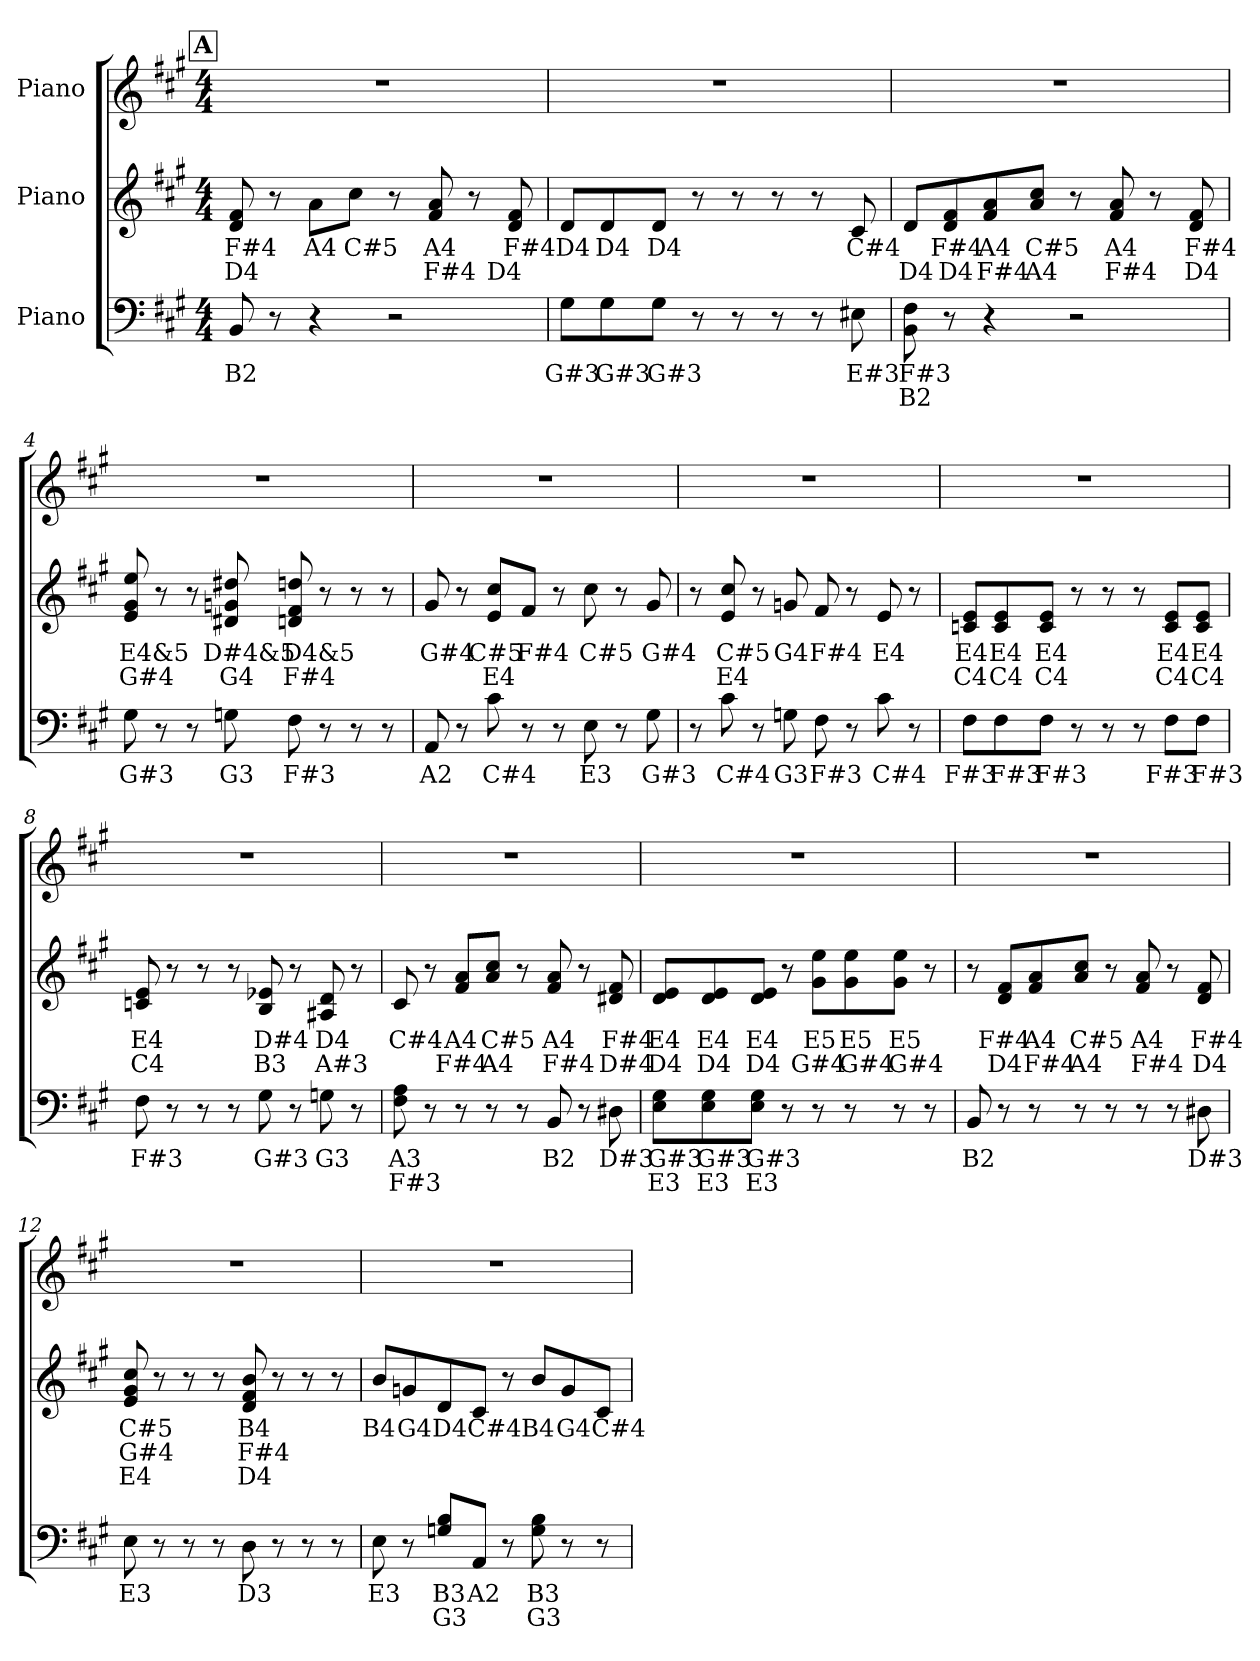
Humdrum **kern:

**kern	**text	**text	**kern	**text	**text	**text	**kern
*part3	*part3	*part3	*part2	*part2	*part2	*part2	*part1
*staff3	*staff3	*staff3	*staff2	*staff2	*staff2	*staff2	*staff1
*I"Piano	*	*	*I"Piano	*	*	*	*I"Piano
*clefF4	*	*	*clefG2	*	*	*	*clefG2
*k[f#c#g#]	*	*	*k[f#c#g#]	*	*	*	*k[f#c#g#]
*M4/4	*	*	*M4/4	*	*	*	*M4/4
*MM114	*	*	*MM114	*	*	*	*MM114
!!LO:REH:place=s1:a:B:fs=14:t=A
=1	=1	=1	=1	=1	=1	=1	=1
!	!LO:LY:b	!	!	!LO:LY:b	!LO:LY:b	!	!
8BB/	B2	.	8d/ 8f#/	F#4	D4	.	1r
8r	.	.	8r	.	.	.	.
!	!	!	!	!LO:LY:b	!	!	!
4r	.	.	8a\L	A4	.	.	.
!	!	!	!	!LO:LY:b	!	!	!
.	.	.	8cc#\J	C#5	.	.	.
2r	.	.	8r	.	.	.	.
!	!	!	!	!LO:LY:b	!LO:LY:b	!	!
.	.	.	8f#/ 8a/	A4	F#4	.	.
.	.	.	8r	.	.	.	.
!	!	!	!	!LO:LY:b	!LO:LY:b	!	!
.	.	.	8d/ 8f#/	F#4	D4	.	.
=2	=2	=2	=2	=2	=2	=2	=2
!	!LO:LY:b	!	!	!LO:LY:b	!	!	!
8G#\L	G#3	.	8d/L	D4	.	.	1r
!	!LO:LY:b	!	!	!LO:LY:b	!	!	!
8G#\	G#3	.	8d/	D4	.	.	.
!	!LO:LY:b	!	!	!LO:LY:b	!	!	!
8G#\J	G#3	.	8d/J	D4	.	.	.
8r	.	.	8r	.	.	.	.
8r	.	.	8r	.	.	.	.
8r	.	.	8r	.	.	.	.
8r	.	.	8r	.	.	.	.
!	!LO:LY:b	!	!	!LO:LY:b	!	!	!
8E#X\	E#3	.	8c#/	C#4	.	.	.
=3	=3	=3	=3	=3	=3	=3	=3
!	!LO:LY:b	!LO:LY:b	!	!	!LO:LY:b	!	!
8BB\ 8F#\	F#3	B2	8d/L	.	D4	.	1r
!	!	!	!	!LO:LY:b	!LO:LY:b	!	!
8r	.	.	8d/ 8f#/	F#4	D4	.	.
!	!	!	!	!LO:LY:b	!LO:LY:b	!	!
4r	.	.	8f#/ 8a/	A4	F#4	.	.
!	!	!	!	!LO:LY:b	!LO:LY:b	!	!
.	.	.	8a/ 8cc#/J	C#5	A4	.	.
2r	.	.	8r	.	.	.	.
!	!	!	!	!LO:LY:b	!LO:LY:b	!	!
.	.	.	8f#/ 8a/	A4	F#4	.	.
.	.	.	8r	.	.	.	.
!	!	!	!	!LO:LY:b	!LO:LY:b	!	!
.	.	.	8d/ 8f#/	F#4	D4	.	.
!!LO:LB:g=z
=4	=4	=4	=4	=4	=4	=4	=4
!	!LO:LY:b	!	!	!LO:LY:b	!LO:LY:b	!	!
8G#\	G#3	.	8e/ 8g#/ 8ee/	E4&5	G#4	.	1r
8r	.	.	8r	.	.	.	.
8r	.	.	8r	.	.	.	.
!	!LO:LY:b	!	!	!LO:LY:b	!LO:LY:b	!	!
8Gn\	G3	.	8d#X/ 8gn/ 8dd#X/	D#4&5	G4	.	.
!	!LO:LY:b	!	!	!LO:LY:b	!LO:LY:b	!	!
8F#\	F#3	.	8dn/ 8f#/ 8ddn/	D4&5	F#4	.	.
8r	.	.	8r	.	.	.	.
8r	.	.	8r	.	.	.	.
8r	.	.	8r	.	.	.	.
=5	=5	=5	=5	=5	=5	=5	=5
!	!LO:LY:b	!	!	!LO:LY:b	!	!	!
8AA/	A2	.	8g#/	G#4	.	.	1r
8r	.	.	8r	.	.	.	.
!	!LO:LY:b	!	!	!LO:LY:b	!LO:LY:b	!	!
8c#\	C#4	.	8e/ 8cc#/L	C#5	E4	.	.
!	!	!	!	!LO:LY:b	!	!	!
8r	.	.	8f#/J	F#4	.	.	.
8r	.	.	8r	.	.	.	.
!	!LO:LY:b	!	!	!LO:LY:b	!	!	!
8E\	E3	.	8cc#\	C#5	.	.	.
8r	.	.	8r	.	.	.	.
!	!LO:LY:b	!	!	!LO:LY:b	!	!	!
8G#\	G#3	.	8g#/	G#4	.	.	.
=6	=6	=6	=6	=6	=6	=6	=6
8r	.	.	8r	.	.	.	1r
!	!LO:LY:b	!	!	!LO:LY:b	!LO:LY:b	!	!
8c#\	C#4	.	8e/ 8cc#/	C#5	E4	.	.
8r	.	.	8r	.	.	.	.
!	!LO:LY:b	!	!	!LO:LY:b	!	!	!
8Gn\	G3	.	8gn/	G4	.	.	.
!	!LO:LY:b	!	!	!LO:LY:b	!	!	!
8F#\	F#3	.	8f#/	F#4	.	.	.
8r	.	.	8r	.	.	.	.
!	!LO:LY:b	!	!	!LO:LY:b	!	!	!
8c#\	C#4	.	8e/	E4	.	.	.
8r	.	.	8r	.	.	.	.
!!LO:LB:g=z
=7	=7	=7	=7	=7	=7	=7	=7
!	!LO:LY:b	!	!	!LO:LY:b	!LO:LY:b	!	!
8F#\L	F#3	.	8cn/ 8e/L	E4	C4	.	1r
!	!LO:LY:b	!	!	!LO:LY:b	!LO:LY:b	!	!
8F#\	F#3	.	8c/ 8e/	E4	C4	.	.
!	!LO:LY:b	!	!	!LO:LY:b	!LO:LY:b	!	!
8F#\J	F#3	.	8c/ 8e/J	E4	C4	.	.
8r	.	.	8r	.	.	.	.
8r	.	.	8r	.	.	.	.
8r	.	.	8r	.	.	.	.
!	!LO:LY:b	!	!	!LO:LY:b	!LO:LY:b	!	!
8F#\L	F#3	.	8c/ 8e/L	E4	C4	.	.
!	!LO:LY:b	!	!	!LO:LY:b	!LO:LY:b	!	!
8F#\J	F#3	.	8c/ 8e/J	E4	C4	.	.
=8	=8	=8	=8	=8	=8	=8	=8
!	!LO:LY:b	!	!	!LO:LY:b	!LO:LY:b	!	!
8F#\	F#3	.	8cn/ 8e/	E4	C4	.	1r
8r	.	.	8r	.	.	.	.
8r	.	.	8r	.	.	.	.
8r	.	.	8r	.	.	.	.
!	!LO:LY:b	!	!	!LO:LY:b	!LO:LY:b	!	!
8G#\	G#3	.	8B/ 8e-X/	D#4	B3	.	.
8r	.	.	8r	.	.	.	.
!	!LO:LY:b	!	!	!LO:LY:b	!LO:LY:b	!	!
8Gn\	G3	.	8A#X/ 8d/	D4	A#3	.	.
8r	.	.	8r	.	.	.	.
=9	=9	=9	=9	=9	=9	=9	=9
!	!LO:LY:b	!LO:LY:b	!	!LO:LY:b	!	!	!
8F#\ 8A\	A3	F#3	8c#/	C#4	.	.	1r
8r	.	.	8r	.	.	.	.
!	!	!	!	!LO:LY:b	!LO:LY:b	!	!
8r	.	.	8f#/ 8a/L	A4	F#4	.	.
!	!	!	!	!LO:LY:b	!LO:LY:b	!	!
8r	.	.	8a/ 8cc#/J	C#5	A4	.	.
8r	.	.	8r	.	.	.	.
!	!LO:LY:b	!	!	!LO:LY:b	!LO:LY:b	!	!
8BB/	B2	.	8f#/ 8a/	A4	F#4	.	.
8r	.	.	8r	.	.	.	.
!	!LO:LY:b	!	!	!LO:LY:b	!LO:LY:b	!	!
8D#X\	D#3	.	8d#X/ 8f#/	F#4	D#4	.	.
!!LO:LB:g=z
=10	=10	=10	=10	=10	=10	=10	=10
!	!LO:LY:b	!LO:LY:b	!	!LO:LY:b	!LO:LY:b	!	!
8E\ 8G#\L	G#3	E3	8d/ 8e/L	E4	D4	.	1r
!	!LO:LY:b	!LO:LY:b	!	!LO:LY:b	!LO:LY:b	!	!
8E\ 8G#\	G#3	E3	8d/ 8e/	E4	D4	.	.
!	!LO:LY:b	!LO:LY:b	!	!LO:LY:b	!LO:LY:b	!	!
8E\ 8G#\J	G#3	E3	8d/ 8e/J	E4	D4	.	.
8r	.	.	8r	.	.	.	.
!	!	!	!	!LO:LY:b	!LO:LY:b	!	!
8r	.	.	8g#\ 8ee\L	E5	G#4	.	.
!	!	!	!	!LO:LY:b	!LO:LY:b	!	!
8r	.	.	8g#\ 8ee\	E5	G#4	.	.
!	!	!	!	!LO:LY:b	!LO:LY:b	!	!
8r	.	.	8g#\ 8ee\J	E5	G#4	.	.
8r	.	.	8r	.	.	.	.
=11	=11	=11	=11	=11	=11	=11	=11
!	!LO:LY:b	!	!	!	!	!	!
8BB/	B2	.	8r	.	.	.	1r
!	!	!	!	!LO:LY:b	!LO:LY:b	!	!
8r	.	.	8d/ 8f#/L	F#4	D4	.	.
!	!	!	!	!LO:LY:b	!LO:LY:b	!	!
8r	.	.	8f#/ 8a/	A4	F#4	.	.
!	!	!	!	!LO:LY:b	!LO:LY:b	!	!
8r	.	.	8a/ 8cc#/J	C#5	A4	.	.
8r	.	.	8r	.	.	.	.
!	!	!	!	!LO:LY:b	!LO:LY:b	!	!
8r	.	.	8f#/ 8a/	A4	F#4	.	.
8r	.	.	8r	.	.	.	.
!	!LO:LY:b	!	!	!LO:LY:b	!LO:LY:b	!	!
8D#X\	D#3	.	8d/ 8f#/	F#4	D4	.	.
=12	=12	=12	=12	=12	=12	=12	=12
!	!LO:LY:b	!	!	!LO:LY:b	!LO:LY:b	!LO:LY:b	!
8E\	E3	.	8e/ 8g#/ 8cc#/	C#5	G#4	E4	1r
8r	.	.	8r	.	.	.	.
8r	.	.	8r	.	.	.	.
8r	.	.	8r	.	.	.	.
!	!LO:LY:b	!	!	!LO:LY:b	!LO:LY:b	!LO:LY:b	!
8D\	D3	.	8d/ 8f#/ 8b/	B4	F#4	D4	.
8r	.	.	8r	.	.	.	.
8r	.	.	8r	.	.	.	.
8r	.	.	8r	.	.	.	.
!!LO:LB:g=z
=13	=13	=13	=13	=13	=13	=13	=13
!	!LO:LY:b	!	!	!LO:LY:b	!	!	!
8E\	E3	.	8b/L	B4	.	.	1r
!	!	!	!	!LO:LY:b	!	!	!
8r	.	.	8gn/	G4	.	.	.
!	!LO:LY:b	!LO:LY:b	!	!LO:LY:b	!	!	!
8Gn/ 8B/L	B3	G3	8d/	D4	.	.	.
!	!LO:LY:b	!	!	!LO:LY:b	!	!	!
8AA/J	A2	.	8c#/J	C#4	.	.	.
8r	.	.	8r	.	.	.	.
!	!LO:LY:b	!LO:LY:b	!	!LO:LY:b	!	!	!
8G\ 8B\	B3	G3	8b/L	B4	.	.	.
!	!	!	!	!LO:LY:b	!	!	!
8r	.	.	8g/	G4	.	.	.
!	!	!	!	!LO:LY:b	!	!	!
8r	.	.	8c#/J	C#4	.	.	.
=	=	=	=	=	=	=	=
*-	*-	*-	*-	*-	*-	*-	*-
